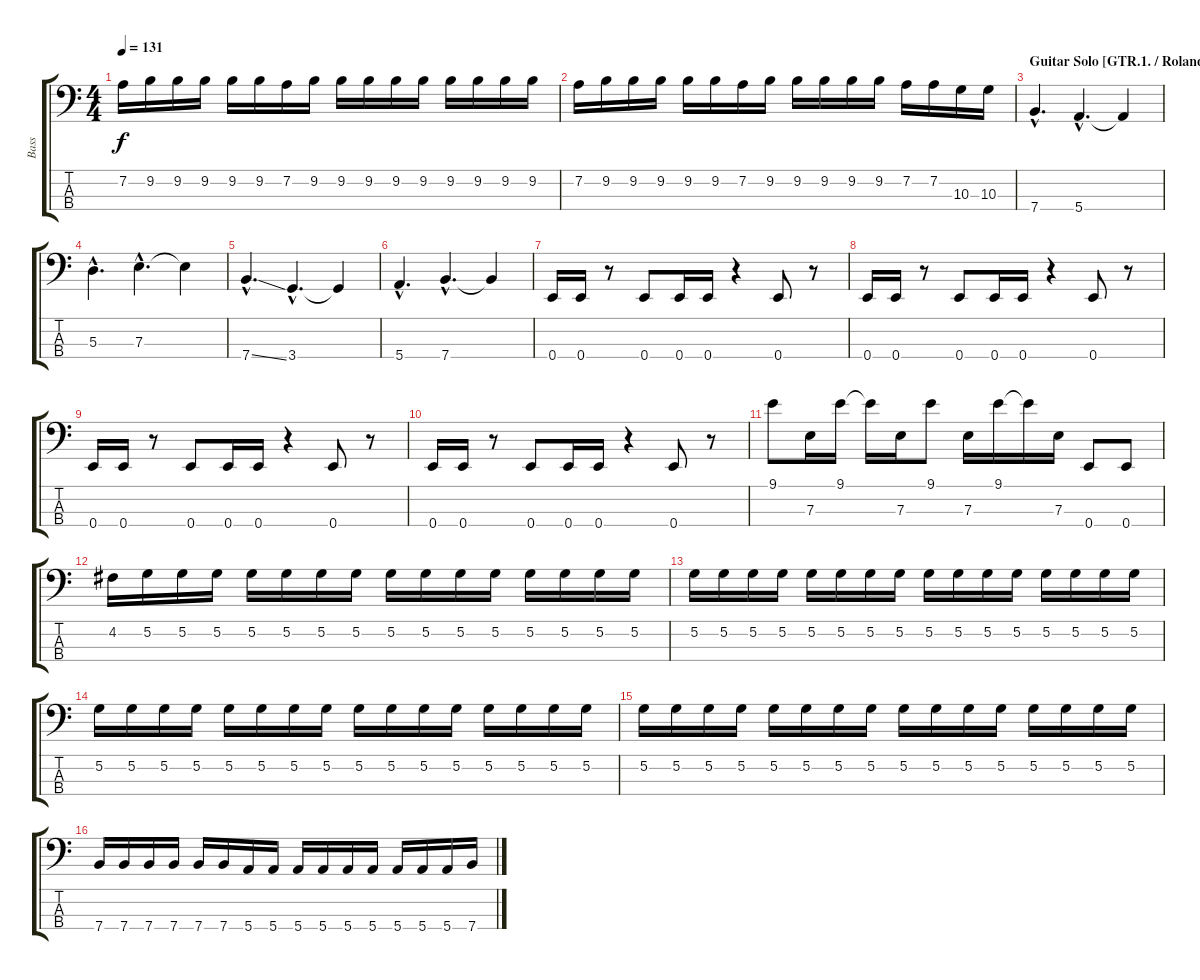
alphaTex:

\track ("Bass" "Bass") {instrument electricbassfinger}
\staff {score tabs}
\tuning (G2 D2 A1 E1) {hide}
\ts (4 4)
\tempo 131
\clef f4
\ks c
7.2.16{dy f} 9.2.16 9.2.16 9.2.16 9.2.16 9.2.16 7.2.16 9.2.16 9.2.16 9.2.16 9.2.16 9.2.16 9.2.16 9.2.16 9.2.16 9.2.16 |
7.2.16 9.2.16 9.2.16 9.2.16 9.2.16 9.2.16 7.2.16 9.2.16 9.2.16 9.2.16 9.2.16 9.2.16 7.2.16 7.2.16 10.3.16 10.3.16 |
\section ("" "Guitar Solo [GTR.1. / Roland Grapow]")
7.4{hac}.4{d} 5.4{hac}.4{d} 5.4{t}.4 |
5.3{hac}.4{d} 7.3{hac}.4{d} 7.3{t}.4 |
7.4{ss hac}.4{d} 3.4{hac}.4{d} 3.4{t}.4 |
5.4{hac}.4{d} 7.4{hac}.4{d} 7.4{t}.4 |
0.4.16 0.4.16 r.8 0.4.8 0.4.16 0.4.16 r.4 0.4.8 r.8 |
0.4.16 0.4.16 r.8 0.4.8 0.4.16 0.4.16 r.4 0.4.8 r.8 |
0.4.16 0.4.16 r.8 0.4.8 0.4.16 0.4.16 r.4 0.4.8 r.8 |
0.4.16 0.4.16 r.8 0.4.8 0.4.16 0.4.16 r.4 0.4.8 r.8 |
9.1.8 7.3.16 9.1.16 9.1{t}.16 7.3.16 9.1.8 7.3.16 9.1.16 9.1{t}.16 7.3.16 0.4.8 0.4.8 |
4.2.16 5.2.16 5.2.16 5.2.16 5.2.16 5.2.16 5.2.16 5.2.16 5.2.16 5.2.16 5.2.16 5.2.16 5.2.16 5.2.16 5.2.16 5.2.16 |
5.2.16 5.2.16 5.2.16 5.2.16 5.2.16 5.2.16 5.2.16 5.2.16 5.2.16 5.2.16 5.2.16 5.2.16 5.2.16 5.2.16 5.2.16 5.2.16 |
5.2.16 5.2.16 5.2.16 5.2.16 5.2.16 5.2.16 5.2.16 5.2.16 5.2.16 5.2.16 5.2.16 5.2.16 5.2.16 5.2.16 5.2.16 5.2.16 |
5.2.16 5.2.16 5.2.16 5.2.16 5.2.16 5.2.16 5.2.16 5.2.16 5.2.16 5.2.16 5.2.16 5.2.16 5.2.16 5.2.16 5.2.16 5.2.16 |
7.4.16 7.4.16 7.4.16 7.4.16 7.4.16 7.4.16 5.4.16 5.4.16 5.4.16 5.4.16 5.4.16 5.4.16 5.4.16 5.4.16 5.4.16 7.4.16
